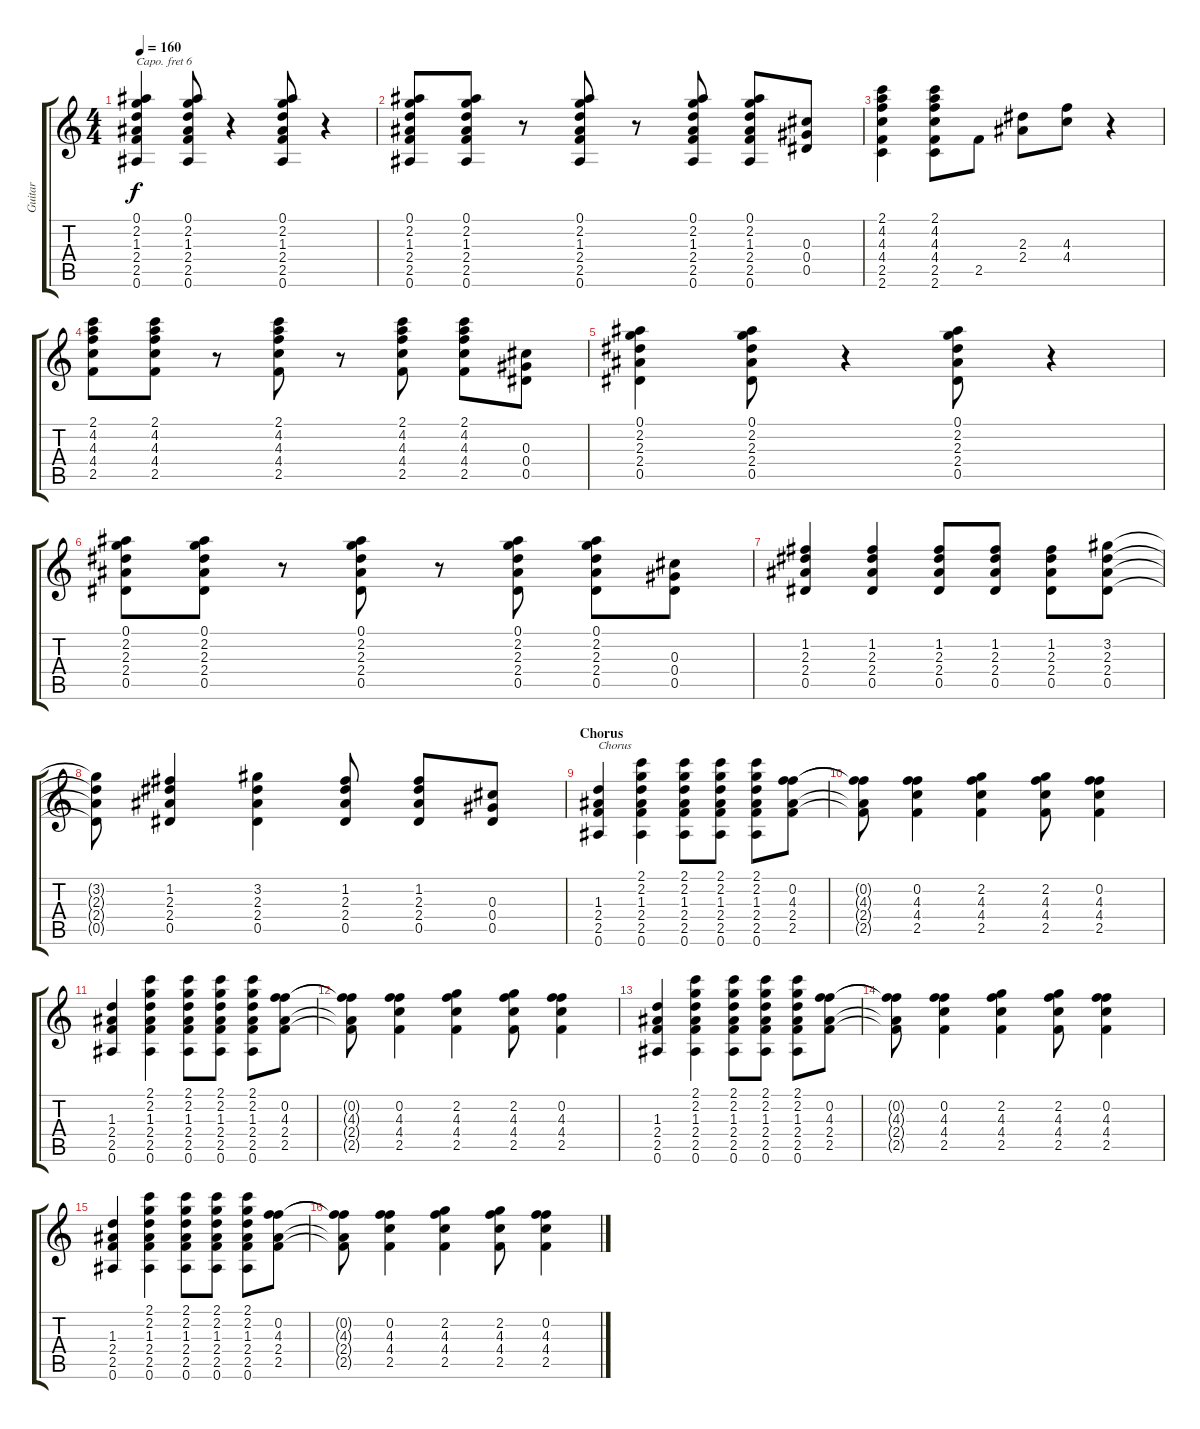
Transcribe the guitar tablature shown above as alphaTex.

\track ("Guitar" "Guitar") {instrument electricguitarjazz}
\staff {score tabs}
\capo 6
\tuning (E4 B3 G3 D3 A2 E2) {hide}
\ts (4 4)
\tempo 160
\clef g2
\ks c
(0.1 2.2 1.3 2.4 2.5 0.6).4{dy f} (0.1 2.2 1.3 2.4 2.5 0.6).8 r.4 (0.1 2.2 1.3 2.4 2.5 0.6).8 r.4 |
(0.1 2.2 1.3 2.4 2.5 0.6).8 (0.1 2.2 1.3 2.4 2.5 0.6).8 r.8 (0.1 2.2 1.3 2.4 2.5 0.6).8 r.8 (0.1 2.2 1.3 2.4 2.5 0.6).8 (0.1 2.2 1.3 2.4 2.5 0.6).8 (0.3 0.4 0.5).8 |
(2.1 4.2 4.3 4.4 2.5 2.6).4 (2.1 4.2 4.3 4.4 2.5 2.6).8 2.5.8 (2.3 2.4).8 (4.3 4.4).8 r.4 |
(2.1 4.2 4.3 4.4 2.5).8 (2.1 4.2 4.3 4.4 2.5).8 r.8 (2.1 4.2 4.3 4.4 2.5).8 r.8 (2.1 4.2 4.3 4.4 2.5).8 (2.1 4.2 4.3 4.4 2.5).8 (0.3 0.4 0.5).8 |
(0.1 2.2 2.3 2.4 0.5).4 (0.1 2.2 2.3 2.4 0.5).8 r.4 (0.1 2.2 2.3 2.4 0.5).8 r.4 |
(0.1 2.2 2.3 2.4 0.5).8 (0.1 2.2 2.3 2.4 0.5).8 r.8 (0.1 2.2 2.3 2.4 0.5).8 r.8 (0.1 2.2 2.3 2.4 0.5).8 (0.1 2.2 2.3 2.4 0.5).8 (0.3 0.4 0.5).8 |
(1.2 2.3 2.4 0.5).4 (1.2 2.3 2.4 0.5).4 (1.2 2.3 2.4 0.5).8 (1.2 2.3 2.4 0.5).8 (1.2 2.3 2.4 0.5).8 (3.2 2.3 2.4 0.5).8 |
(3.2{t} 2.3{t} 2.4{t} 0.5{t}).8 (1.2 2.3 2.4 0.5).4 (3.2 2.3 2.4 0.5).4 (1.2 2.3 2.4 0.5).8 (1.2 2.3 2.4 0.5).8 (0.3 0.4 0.5).8 |
\section ("" "Chorus")
(1.3 2.4 2.5 0.6).4{txt "Chorus"} (2.1 2.2 1.3 2.4 2.5 0.6).4 (2.1 2.2 1.3 2.4 2.5 0.6).8 (2.1 2.2 1.3 2.4 2.5 0.6).8 (2.1 2.2 1.3 2.4 2.5 0.6).8 (0.2 4.3 2.4 2.5).8 |
(0.2{t} 4.3{t} 2.4{t} 2.5{t}).8 (0.2 4.3 4.4 2.5).4 (2.2 4.3 4.4 2.5).4 (2.2 4.3 4.4 2.5).8 (0.2 4.3 4.4 2.5).4 |
(1.3 2.4 2.5 0.6).4 (2.1 2.2 1.3 2.4 2.5 0.6).4 (2.1 2.2 1.3 2.4 2.5 0.6).8 (2.1 2.2 1.3 2.4 2.5 0.6).8 (2.1 2.2 1.3 2.4 2.5 0.6).8 (0.2 4.3 2.4 2.5).8 |
(0.2{t} 4.3{t} 2.4{t} 2.5{t}).8 (0.2 4.3 4.4 2.5).4 (2.2 4.3 4.4 2.5).4 (2.2 4.3 4.4 2.5).8 (0.2 4.3 4.4 2.5).4 |
(1.3 2.4 2.5 0.6).4 (2.1 2.2 1.3 2.4 2.5 0.6).4 (2.1 2.2 1.3 2.4 2.5 0.6).8 (2.1 2.2 1.3 2.4 2.5 0.6).8 (2.1 2.2 1.3 2.4 2.5 0.6).8 (0.2 4.3 2.4 2.5).8 |
(0.2{t} 4.3{t} 2.4{t} 2.5{t}).8 (0.2 4.3 4.4 2.5).4 (2.2 4.3 4.4 2.5).4 (2.2 4.3 4.4 2.5).8 (0.2 4.3 4.4 2.5).4 |
(1.3 2.4 2.5 0.6).4 (2.1 2.2 1.3 2.4 2.5 0.6).4 (2.1 2.2 1.3 2.4 2.5 0.6).8 (2.1 2.2 1.3 2.4 2.5 0.6).8 (2.1 2.2 1.3 2.4 2.5 0.6).8 (0.2 4.3 2.4 2.5).8 |
(0.2{t} 4.3{t} 2.4{t} 2.5{t}).8 (0.2 4.3 4.4 2.5).4 (2.2 4.3 4.4 2.5).4 (2.2 4.3 4.4 2.5).8 (0.2 4.3 4.4 2.5).4
